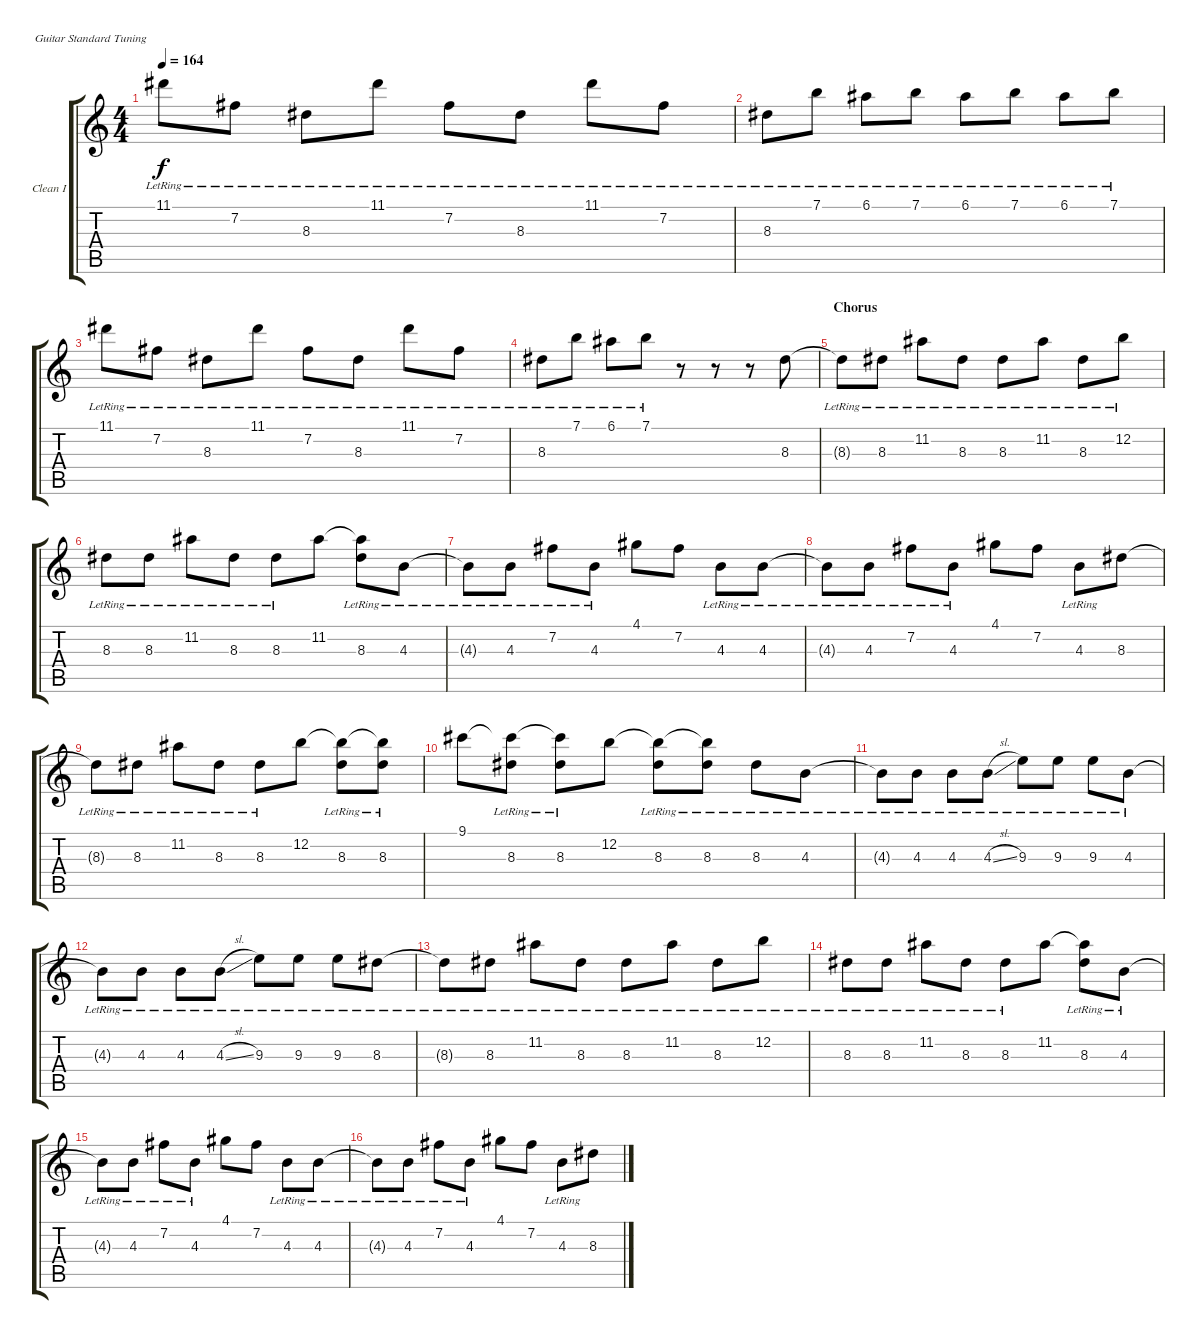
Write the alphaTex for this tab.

\defaultSystemsLayout 4
\bracketExtendMode groupsimilarinstruments
\firstSystemTrackNameOrientation horizontal
\otherSystemsTrackNameOrientation horizontal
\track ("Clean I" "Clean I") {instrument electricguitarclean}
\staff {score tabs}
\tuning (E4 B3 G3 D3 A2 E2)
\ts (4 4)
\tempo 164
\clef g2
\ks c
11.1{lr}.8{dy f} 7.2{lr}.8 8.3{lr}.8 11.1{lr}.8 7.2{lr}.8 8.3{lr}.8 11.1{lr}.8 7.2{lr}.8 |
8.3{lr}.8 7.1{lr}.8 6.1{lr}.8 7.1{lr}.8 6.1{lr}.8 7.1{lr}.8 6.1{lr}.8 7.1{lr}.8 |
11.1{lr}.8 7.2{lr}.8 8.3{lr}.8 11.1{lr}.8 7.2{lr}.8 8.3{lr}.8 11.1{lr}.8 7.2{lr}.8 |
8.3{lr}.8 7.1{lr}.8 6.1{lr}.8 7.1{lr}.8 r.8 r.8 r.8 8.3.8 |
\section ("" "Chorus")
8.3{lr t}.8 8.3{lr}.8 11.2{lr}.8 8.3{lr}.8 8.3{lr}.8 11.2{lr}.8 8.3{lr}.8 12.2{lr}.8 |
8.3{lr}.8 8.3{lr}.8 11.2{lr}.8 8.3{lr}.8 8.3{lr}.8 11.2.8 (8.3{lr} 11.2{t}).8 4.3{lr}.8 |
4.3{lr t}.8 4.3{lr}.8 7.2{lr}.8 4.3{lr}.8 4.1.8 7.2.8 4.3{lr}.8 4.3{lr}.8 |
4.3{lr t}.8 4.3{lr}.8 7.2{lr}.8 4.3{lr}.8 4.1.8 7.2.8 4.3{lr}.8 8.3.8 |
8.3{lr t}.8 8.3{lr}.8 11.2{lr}.8 8.3{lr}.8 8.3{lr}.8 12.2.8 (8.3{lr} 12.2{t}).8 (8.3{lr} 12.2{t}).8 |
9.1.8 (8.3{lr} 9.1{t}).8 (8.3{lr} 9.1{t}).8 12.2.8 (8.3{lr} 12.2{t}).8 (8.3{lr} 12.2{t}).8 8.3{lr}.8 4.3{lr}.8 |
4.3{lr t}.8 4.3{lr}.8 4.3{lr}.8 4.3{sl lr}.8 9.3{lr}.8 9.3{lr}.8 9.3{lr}.8 4.3{lr}.8 |
4.3{lr t}.8 4.3{lr}.8 4.3{lr}.8 4.3{sl lr}.8 9.3{lr}.8 9.3{lr}.8 9.3{lr}.8 8.3{lr}.8 |
8.3{lr t}.8 8.3{lr}.8 11.2{lr}.8 8.3{lr}.8 8.3{lr}.8 11.2{lr}.8 8.3{lr}.8 12.2{lr}.8 |
8.3{lr}.8 8.3{lr}.8 11.2{lr}.8 8.3{lr}.8 8.3{lr}.8 11.2.8 (8.3{lr} 11.2{t}).8 4.3{lr}.8 |
4.3{lr t}.8 4.3{lr}.8 7.2{lr}.8 4.3{lr}.8 4.1.8 7.2.8 4.3{lr}.8 4.3{lr}.8 |
4.3{lr t}.8 4.3{lr}.8 7.2{lr}.8 4.3{lr}.8 4.1.8 7.2.8 4.3{lr}.8 8.3.8
